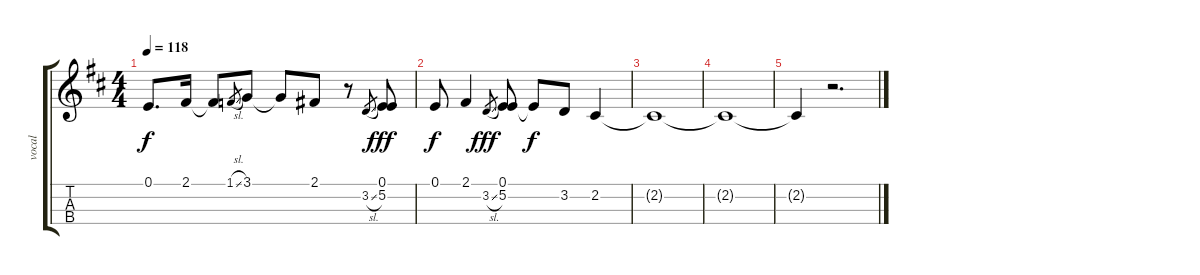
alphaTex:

\track ("vocal" "vocal") {solo instrument lead6voice}
\staff {score tabs}
\tuning (E4 B3 G3 D3) {hide}
\ts (4 4)
\tempo 118
\clef g2
\ks d
0.1.8{d dy f} 2.1.16 2.1{t}.8 1.1{sl}.8{gr} 3.1.8 3.1{t}.8{beam merge} 2.1.8 r.8 3.2{sl}.8{gr} (0.1 5.2).8{dy fff} |
0.1.8{dy f} 2.1.4 3.2{sl}.8{gr dy fff} (0.1 5.2).8 0.1{t}.8{dy f} 3.2.8 2.2.4 |
2.2{t}.1 |
2.2{t}.1 |
2.2{t}.4 r.2{d}
